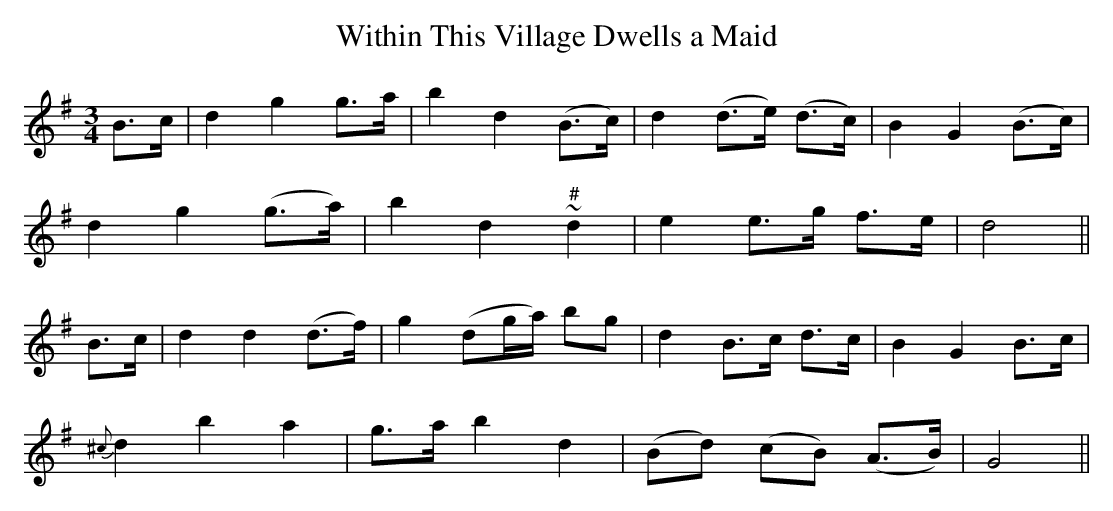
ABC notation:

X:1
T: Within This Village Dwells a Maid
M:3/4
L:1/8
K:G
B>c | d2 g2 g>a | b2 d2 (B>c) | d2 (d>e) (d>c) | B2 G2 (B>c) |
d2 g2 (g>a) | b2 d2 "#"~d2 | e2 e>g f>e | d4 ||
B>c | d2 d2 (d>f) | g2 (dg/a/) bg | d2 B>c d>c | B2 G2 B>c |
{^c}d2 b2 a2 | g>a b2 d2 | (Bd) (cB) (A>B) | G4 ||
